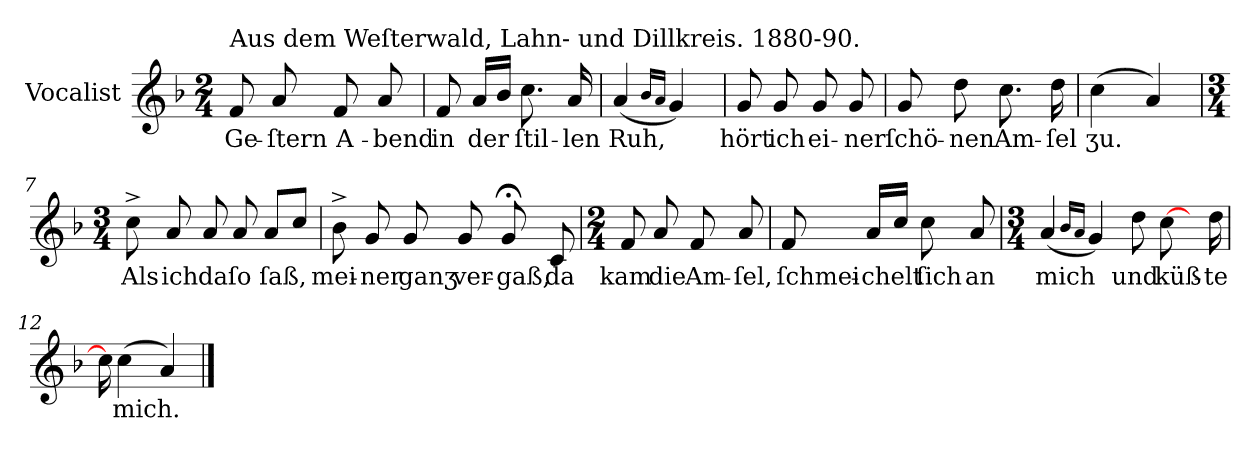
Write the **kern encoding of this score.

**kern	**text
*part1	*part1
*staff1	*staff1
*I"Vocalist	*
*k[b-]	*
*F:	*
*M2/4	*
=1	=1
!LO:TX:a:t=Aus dem Weſterwald, Lahn- und Dillkreis. 1880-90.	!
8f	Ge-
8a	-ſtern
8f	A-
8a	-bend
=2	=2
8f	in
16aLL	der
16b-JJ	.
8.cc	ſtil-
16a	-len
=3	=3
(4a	Ruh,
16qqb-LL	.
16qqaJJ	.
4g)	.
=4	=4
8g	hört
8g	ich
8g	ei-
8g	-ner
=5	=5
8g	ſchö-
8dd	-nen
8.cc	Am-
16dd	-ſel
=6	=6
(4cc	ʒu.
4a)	.
=7	=7
*M3/4	*
8cc^	Als
8a	ich
8a	da
8a	ſo
8a/L	ſaß,
8ccJ	.
=8	=8
8b-^	mei-
8g	-ner
8g	ganʒ
8g	ver-
8g;<	-gaß,
8c	da
=9	=9
*M2/4	*
8f	kam
8a	die
8f	Am-
8a	-ſel,
=10	=10
8f	ſchmei-
16a/LL	-chelt
16ccJJ	.
8cc	ſich
8a	an
=11	=11
*M3/4	*
(4a	mich
16qqb-LL	.
16qqaJJ	.
4g)	.
8dd	und
[8cc	küß-
16ryy	.
16dd	-te
=12	=12
16cc]	.
(4cc	mich.
4a)	.
==	==
*-	*-
